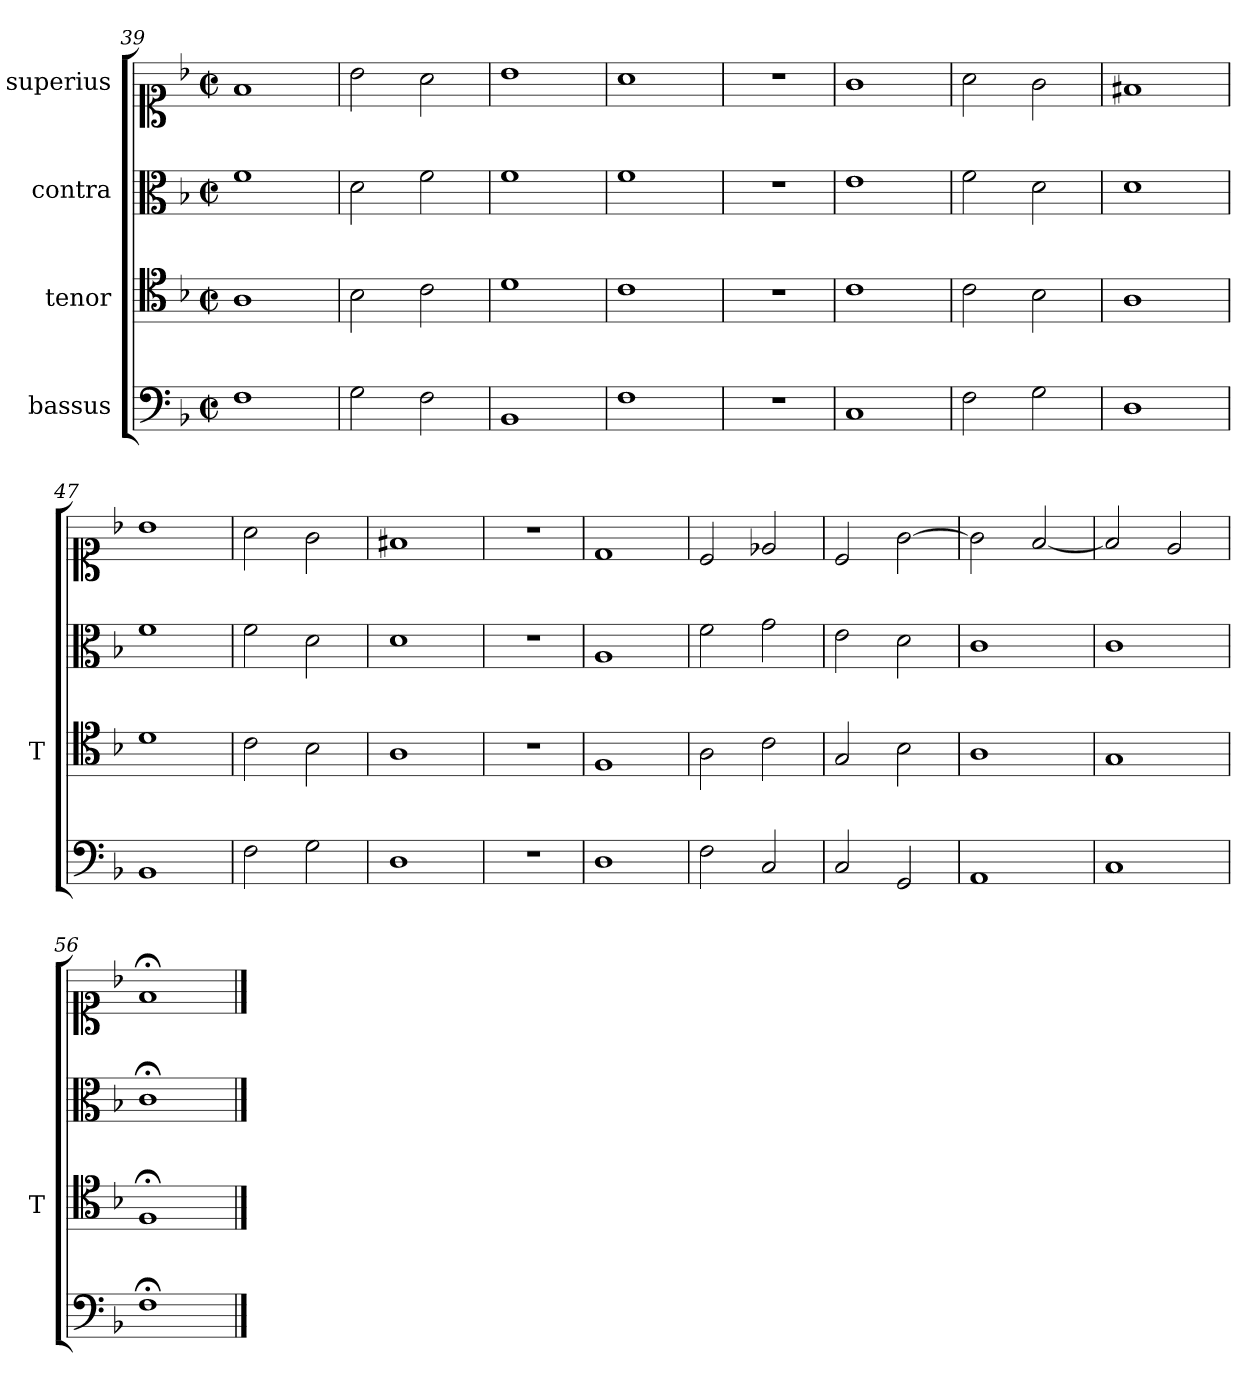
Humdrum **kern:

**kern	**kern	**kern	**kern
*part4	*part3	*part2	*part1
*staff4	*staff3	*staff2	*staff1
*I"bassus	*I"tenor	*I"contra	*I"superius
*	*I'T	*	*
*clefF4	*clefC4	*clefC3	*clefC1
*k[b-]	*k[b-]	*k[b-]	*k[b-]
*M2/2	*M2/2	*M2/2	*M2/2
*met(c|)	*met(c|)	*met(c|)	*met(c|)
=39	=39	=39	=39
1F	1A	1f	1f
=40	=40	=40	=40
2G	2B-	2d	2b-
2F	2c	2f	2a
=41	=41	=41	=41
1BB-	1d	1f	1b-
=42	=42	=42	=42
1F	1c	1f	1a
=43	=43	=43	=43
1r	1r	1r	1r
=44	=44	=44	=44
1C	1c	1e	1g
=45	=45	=45	=45
2F	2c	2f	2a
2G	2B-	2d	2g
=46	=46	=46	=46
1D	1A	1d	1f#X
=47	=47	=47	=47
1BB-	1d	1f	1b-
=48	=48	=48	=48
2F	2c	2f	2a
2G	2B-	2d	2g
=49	=49	=49	=49
1D	1A	1d	1f#X
=50	=50	=50	=50
1r	1r	1r	1r
=51	=51	=51	=51
1D	1F	1A	1d
=52	=52	=52	=52
2F	2A	2f	2c
2C	2c	2g	2e-X
=53	=53	=53	=53
2C	2G	2e	2c
2GG	2B-	2d	[2g
=54	=54	=54	=54
1AA	1A	1c	2g]
.	.	.	[2f
=55	=55	=55	=55
1C	1G	1c	2f]
.	.	.	2e
=56	=56	=56	=56
1F;<	1F;<	1c;<	1f;<
==	==	==	==
*-	*-	*-	*-
